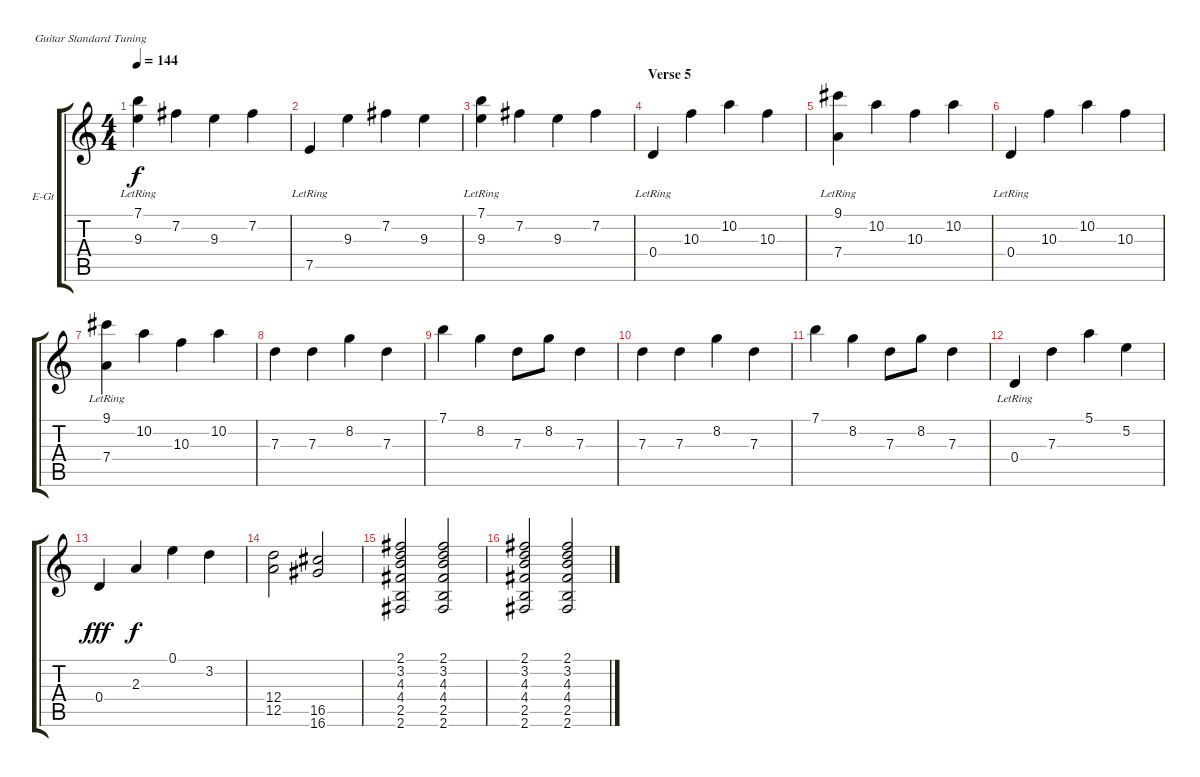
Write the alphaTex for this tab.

\bracketExtendMode groupsimilarinstruments
\firstSystemTrackNameOrientation horizontal
\otherSystemsTrackNameOrientation horizontal
\track ("Guitar (Gilmour)" "E-Gt") {multiBarRest instrument electricguitarjazz}
\staff {score tabs}
\tuning (E4 B3 G3 D3 A2 E2)
\ts (4 4)
\tempo 144
\clef g2
\ks c
(7.1 9.3{lr}).4{dy f} 7.2.4 9.3.4 7.2.4 |
7.5{lr}.4 9.3.4 7.2.4 9.3.4 |
(7.1 9.3{lr}).4 7.2.4 9.3.4 7.2.4 |
\section ("" "Verse 5")
0.4{lr}.4 10.3.4 10.2.4 10.3.4 |
(9.1 7.4{lr}).4 10.2.4 10.3.4 10.2.4 |
0.4{lr}.4 10.3.4 10.2.4 10.3.4 |
(9.1 7.4{lr}).4 10.2.4 10.3.4 10.2.4 |
7.3.4 7.3.4 8.2.4 7.3.4 |
7.1.4 8.2.4 7.3.8 8.2.8 7.3.4 |
7.3.4 7.3.4 8.2.4 7.3.4 |
7.1.4 8.2.4 7.3.8 8.2.8 7.3.4 |
0.4{lr}.4 7.3.4 5.1.4 5.2.4 |
0.4.4{dy fff} 2.3.4{dy f} 0.1.4 3.2.4 |
(12.4 12.5).2 (16.5 16.6).2 |
(2.1 3.2 4.3 4.4 2.5 2.6).2 (2.1 3.2 4.3 4.4 2.5 2.6).2 |
(2.1 3.2 4.3 4.4 2.5 2.6).2 (2.1 3.2 4.3 4.4 2.5 2.6).2
